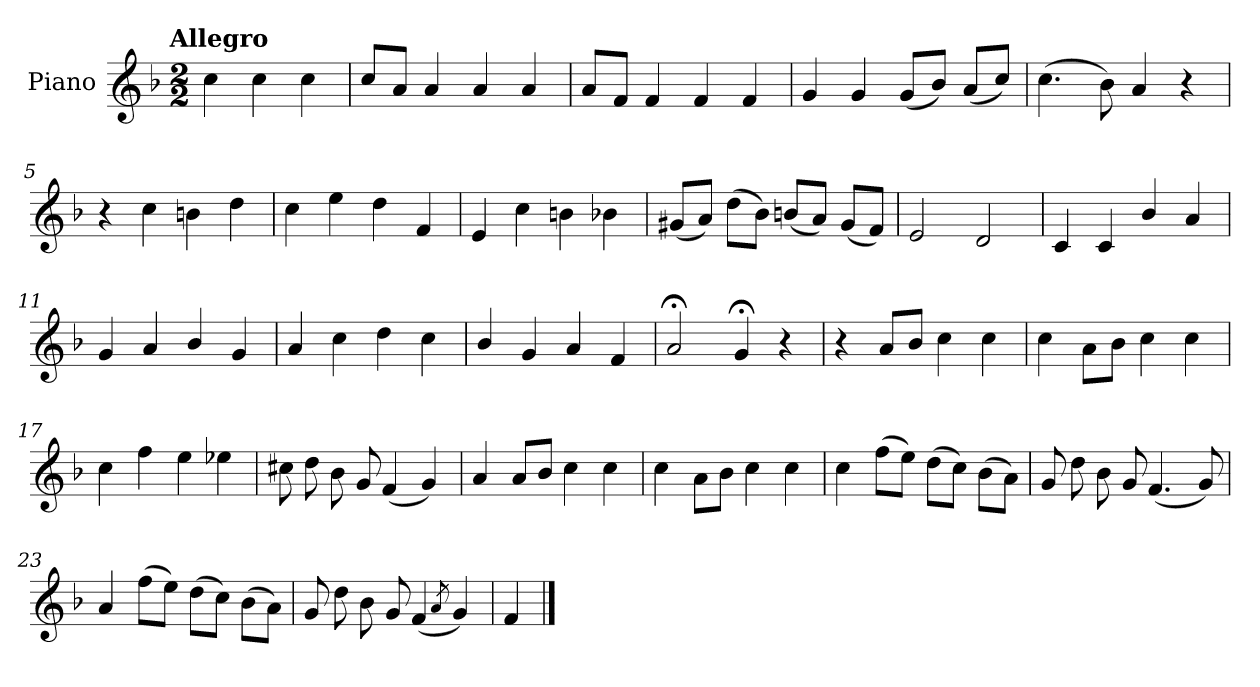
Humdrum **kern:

**kern
*part1
*staff1
*I"Piano
*I'Pno.
*clefG2
*k[b-]
!!LO:TX:omd:t=Allegro
*M2/2
*MM144
=
4cc\
4cc\
4cc\
=1
8cc/L
8a/J
4a/
4a/
4a/
=2
8a/L
8f/J
4f/
4f/
4f/
=3
4g/
4g/
(<8g/L
8b-/J)
(<8a/L
8cc/J)
!!LO:LB:g=z
=4
(>4.cc\
8b-\)
4a/
4r
=5
4r
4cc\
4bn\
4dd\
=6
4cc\
4ee\
4dd\
4f/
=7
4e/
4cc\
4bn\
4b-X\
=8
(<8g#X/L
8a/J)
(>8dd\L
8b-\J)
(<8bn/L
8a/J)
(<8g#/L
8f/J)
!!LO:LB:g=z
=9
2e/
2d/
=10
4c/
4c/
4b-/
4a/
=11
4g/
4a/
4b-/
4g/
=12
4a/
4cc\
4dd\
4cc\
=13
4b-/
4g/
4a/
4f/
=14
2a;</
4g;</
4r
!!LO:LB:g=z
=15
4r
8a/L
8b-/J
4cc\
4cc\
=16
4cc\
8a\L
8b-\J
4cc\
4cc\
=17
4cc\
4ff\
4ee\
4ee-X\
=18
8cc#X\
8dd\
8b-\
8g/
(<4f/
4g/)
!!LO:LB:g=z
=19
4a/
8a/L
8b-/J
4cc\
4cc\
=20
4cc\
8a\L
8b-\J
4cc\
4cc\
=21
4cc\
(>8ff\L
8ee\J)
(>8dd\L
8cc\J)
(>8b-\L
8a\J)
=22
8g/
8dd\
8b-\
8g/
(<4.f/
8g/)
!!LO:LB:g=z
=23
4a/
(>8ff\L
8ee\J)
(>8dd\L
8cc\J)
(>8b-\L
8a\J)
=24
8g/
8dd\
8b-\
8g/
(<4f/
8qa/
4g/)
=25
4f/
==
*-
